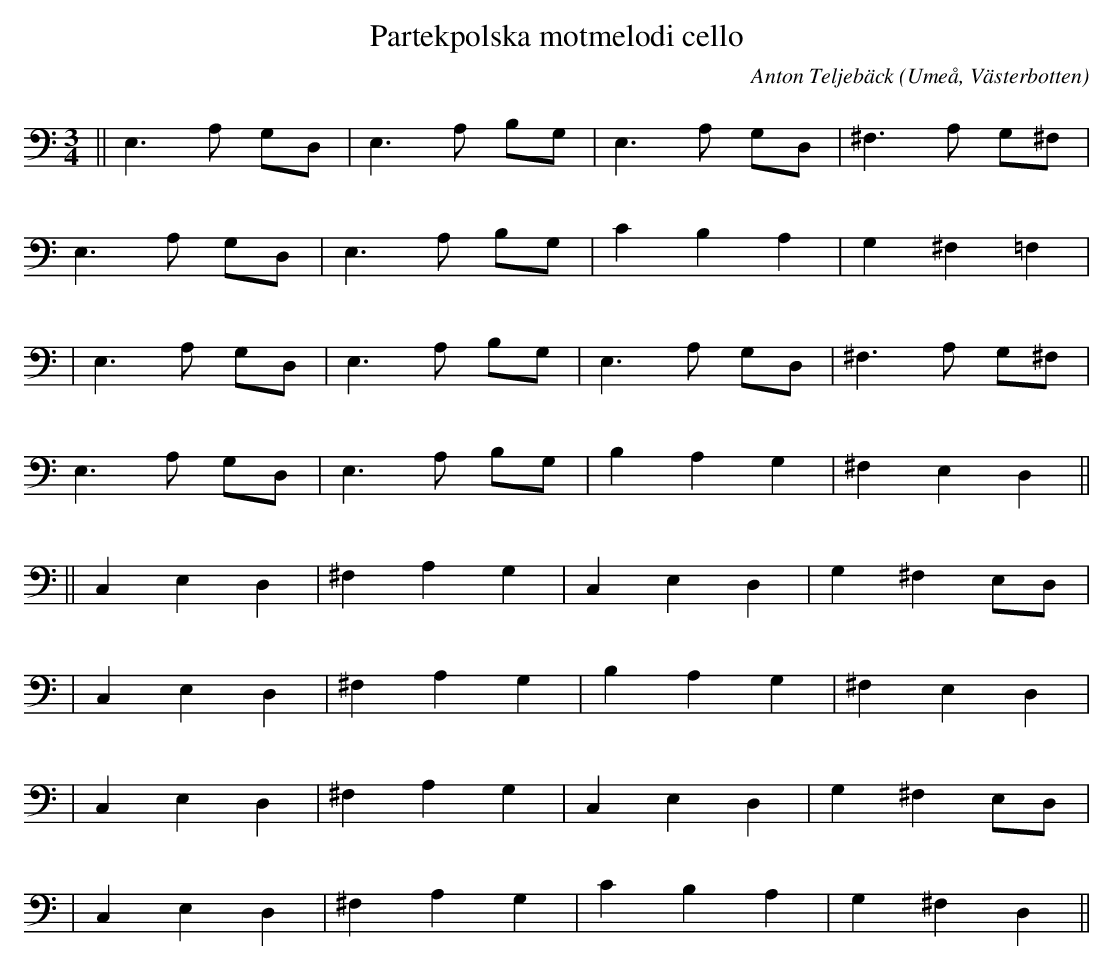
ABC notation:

X:1
T:Partekpolska motmelodi cello
O:Umeå, Västerbotten
C:Anton Teljebäck
M:3/4
L:1/8
K:Am
||E,3A, G,D, | E,3A, B,G, | E,3A, G,D, | ^F,3A, G,^F,|
E,3A, G,D, | E,3A, B,G, | C2 B,2 A,2 | G,2 ^F,2 =F,2 |
| E,3A, G,D, | E,3A, B,G, | E,3A, G,D, | ^F,3A, G,^F,|
E,3A, G,D, | E,3A, B,G, | B,2 A,2 G,2 | ^F,2 E,2 D,2 ||
L:1/4
|| C,E,D, | ^F,A,G, | C,E,D, | G,^F,E,/D,/ |
| C,E,D, | ^F,A,G, | B,A,G, | ^F,E,D, |
|C,E,D, | ^F,A,G, | C,E,D, | G,^F,E,/D,/ |
| C,E,D, | ^F,A,G, | C B, A, | G, ^F, D, ||
